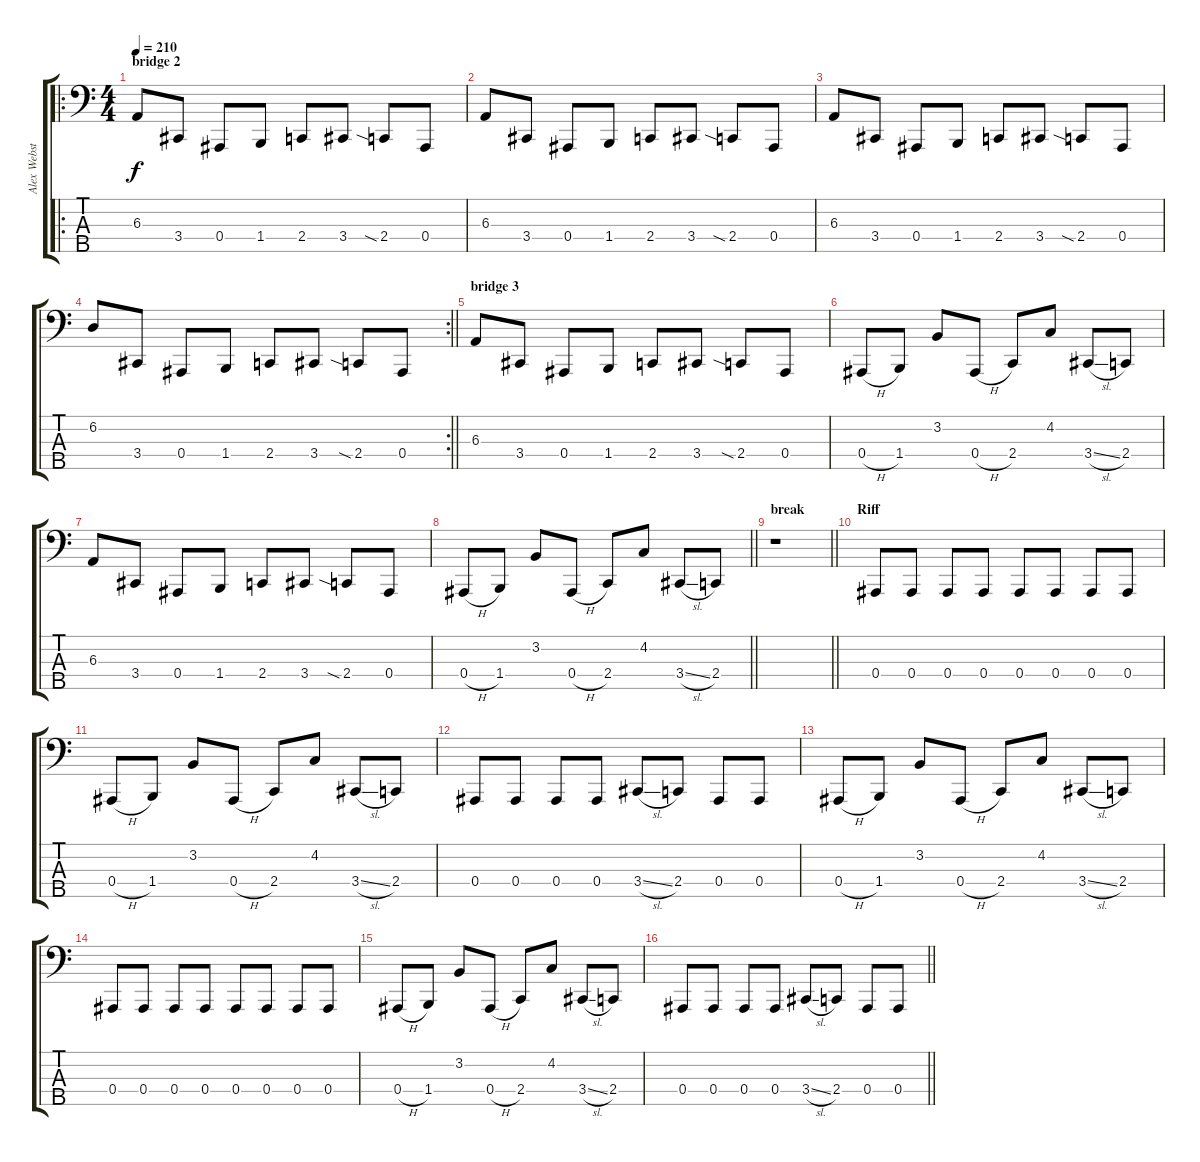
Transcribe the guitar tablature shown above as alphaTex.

\track ("Alex Webster" "Alex Webst") {instrument electricbassfinger}
\staff {score tabs}
\tuning (Db2 Ab1 Eb1 Bb0 F0) {hide}
\ro
\ts (4 4)
\section ("" "bridge 2")
\tempo 210
\clef f4
\ks c
6.3.8{dy f} 3.4.8 0.4.8 1.4.8 2.4.8 3.4.8 2.4{sia}.8 0.4.8 |
6.3.8 3.4.8 0.4.8 1.4.8 2.4.8 3.4.8 2.4{sia}.8 0.4.8 |
6.3.8 3.4.8 0.4.8 1.4.8 2.4.8 3.4.8 2.4{sia}.8 0.4.8 |
\rc 2
\barLineRight lightlight
6.2.8 3.4.8 0.4.8 1.4.8 2.4.8 3.4.8 2.4{sia}.8 0.4.8 |
\section ("" "bridge 3")
6.3.8 3.4.8 0.4.8 1.4.8 2.4.8 3.4.8 2.4{sia}.8 0.4.8 |
0.4{h}.8 1.4.8 3.2.8 0.4{h}.8 2.4.8 4.2.8 3.4{sl}.8 2.4.8 |
6.3.8 3.4.8 0.4.8 1.4.8 2.4.8 3.4.8 2.4{sia}.8 0.4.8 |
\barLineRight lightlight
0.4{h}.8 1.4.8 3.2.8 0.4{h}.8 2.4.8 4.2.8 3.4{sl}.8 2.4.8 |
\section ("" "break")
\barLineRight lightlight
r.1 |
\section ("" "Riff")
0.4.8 0.4.8 0.4.8 0.4.8 0.4.8 0.4.8 0.4.8 0.4.8 |
0.4{h}.8 1.4.8 3.2.8 0.4{h}.8 2.4.8 4.2.8 3.4{sl}.8 2.4.8 |
0.4.8 0.4.8 0.4.8 0.4.8 3.4{sl}.8 2.4.8 0.4.8 0.4.8 |
0.4{h}.8 1.4.8 3.2.8 0.4{h}.8 2.4.8 4.2.8 3.4{sl}.8 2.4.8 |
0.4.8 0.4.8 0.4.8 0.4.8 0.4.8 0.4.8 0.4.8 0.4.8 |
0.4{h}.8 1.4.8 3.2.8 0.4{h}.8 2.4.8 4.2.8 3.4{sl}.8 2.4.8 |
\barLineRight lightlight
0.4.8 0.4.8 0.4.8 0.4.8 3.4{sl}.8 2.4.8 0.4.8 0.4.8
